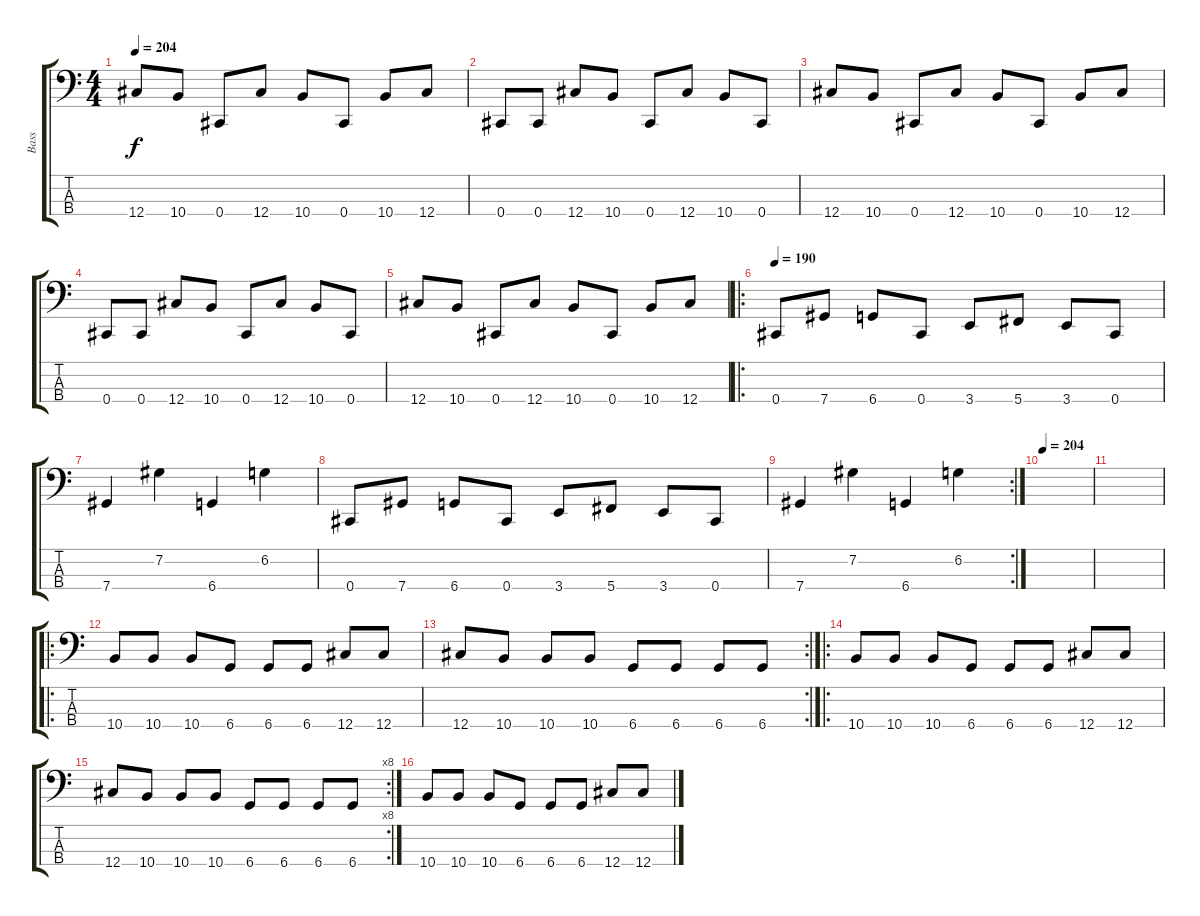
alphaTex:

\track ("Bass" "Bass") {instrument electricbassfinger}
\staff {score tabs}
\tuning (Gb2 Db2 Ab1 Db1) {hide}
\ts (4 4)
\tempo 204
\clef f4
\ks c
12.4.8{dy f} 10.4.8 0.4.8 12.4.8 10.4.8 0.4.8 10.4.8 12.4.8 |
0.4.8 0.4.8 12.4.8 10.4.8 0.4.8 12.4.8 10.4.8 0.4.8 |
12.4.8 10.4.8 0.4.8 12.4.8 10.4.8 0.4.8 10.4.8 12.4.8 |
0.4.8 0.4.8 12.4.8 10.4.8 0.4.8 12.4.8 10.4.8 0.4.8 |
12.4.8 10.4.8 0.4.8 12.4.8 10.4.8 0.4.8 10.4.8 12.4.8 |
\ro
\tempo 190
0.4.8 7.4.8 6.4.8 0.4.8 3.4.8 5.4.8 3.4.8 0.4.8 |
7.4.4 7.2.4 6.4.4 6.2.4 |
0.4.8 7.4.8 6.4.8 0.4.8 3.4.8 5.4.8 3.4.8 0.4.8 |
\rc 2
7.4.4 7.2.4 6.4.4 6.2.4 |
\tempo 204
|
|
\ro
10.4.8 10.4.8 10.4.8 6.4.8 6.4.8 6.4.8 12.4.8 12.4.8 |
\rc 2
12.4.8 10.4.8 10.4.8 10.4.8 6.4.8 6.4.8 6.4.8 6.4.8 |
\ro
10.4.8 10.4.8 10.4.8 6.4.8 6.4.8 6.4.8 12.4.8 12.4.8 |
\rc 8
12.4.8 10.4.8 10.4.8 10.4.8 6.4.8 6.4.8 6.4.8 6.4.8 |
10.4.8 10.4.8 10.4.8 6.4.8 6.4.8 6.4.8 12.4.8 12.4.8
